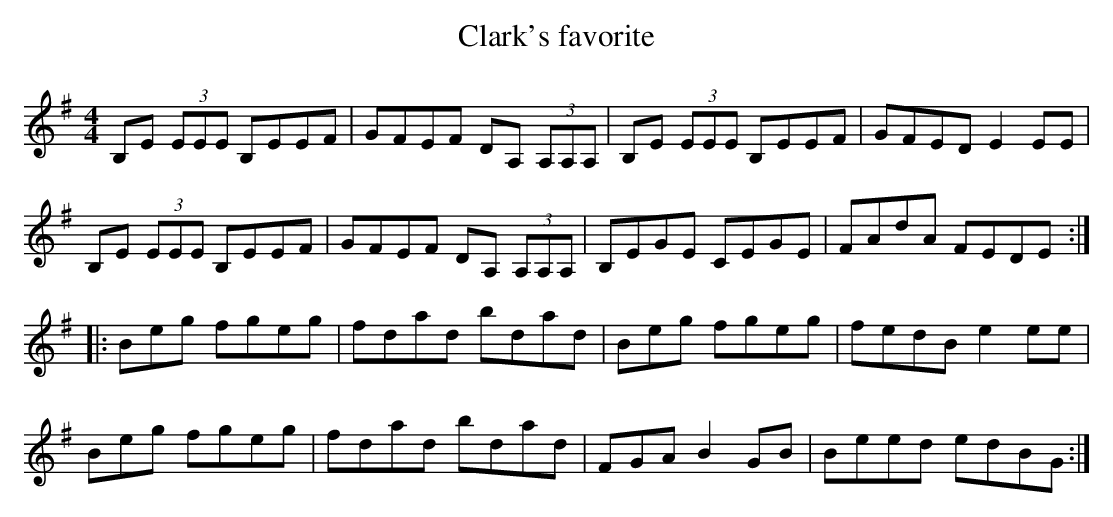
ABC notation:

X:1
T:Clark's favorite
M:4/4
L:1/8
K:EMin
B,E (3EEE B,EEF|GFEF DA, (3A,A,A,|B,E (3EEE B,EEF|GFED E2EE|!
B,E (3EEE B,EEF|GFEF DA, (3A,A,A,|B,EGE CEGE|FAdA FEDE:|!
|:+Ee+Beg fgeg|fdad bdad|+Ee+Beg fgeg|fedB e2ee|!
+Ee+Beg fgeg|fdad bdad|+Ee+FGA B2GB|Beed edBG:|!
